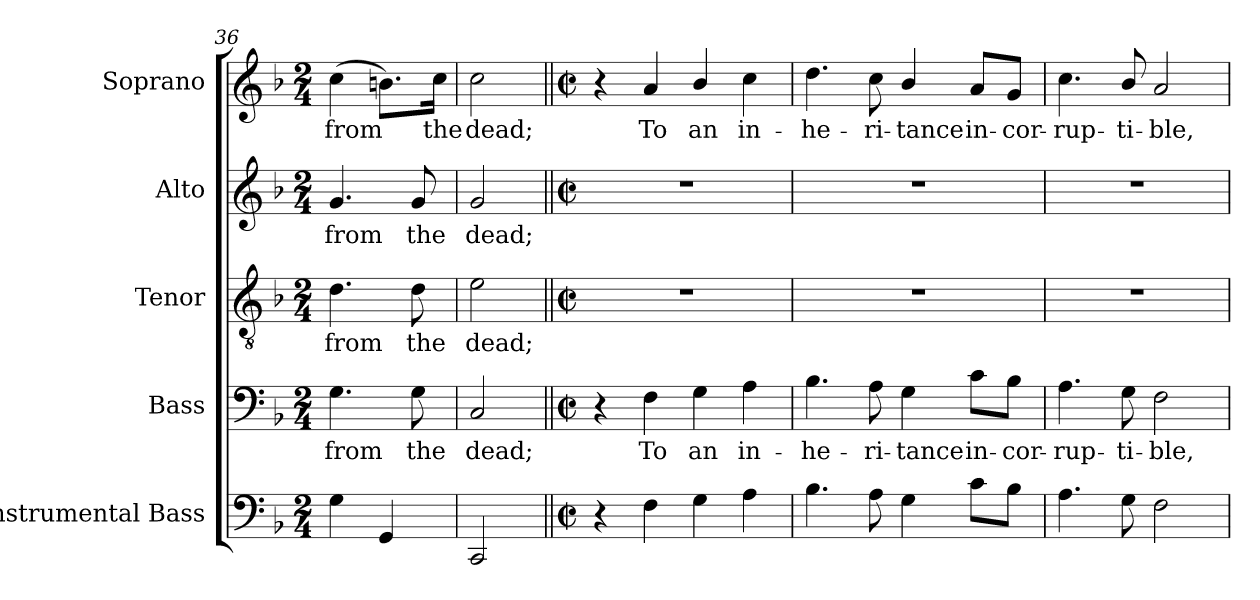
**kern	**kern	**text	**kern	**text	**kern	**text	**kern	**text
*part5	*part4	*part4	*part3	*part3	*part2	*part2	*part1	*part1
*staff5	*staff4	*staff4	*staff3	*staff3	*staff2	*staff2	*staff1	*staff1
*I"Instrumental Bass	*I"Bass	*	*I"Tenor	*	*I"Alto	*	*I"Soprano	*
*I'I. B.	*I'B.	*	*I'T.	*	*I'A.	*	*I'S.	*
*clefF4	*clefF4	*	*clefGv2	*	*clefG2	*	*clefG2	*
*	*	*	*ITrd7c12	*	*	*	*	*
*k[b-]	*k[b-]	*	*k[b-]	*	*k[b-]	*	*k[b-]	*
*F:	*F:	*	*F:	*	*F:	*	*F:	*
*M2/4	*M2/4	*	*M2/4	*	*M2/4	*	*M2/4	*
=36	=36	=36	=36	=36	=36	=36	=36	=36
!	!	!LO:LY:b:color=#000000	!	!	!	!	!	!
!	!	!	!	!LO:LY:b:color=#000000	!	!	!	!
!	!	!	!	!	!	!LO:LY:b:color=#000000	!	!
!	!	!	!	!	!	!	!	!LO:LY:b:color=#000000
4Gi\	4.Gi\	from	4.Di\	from	4.gi/	from	(4cci\	from
4GGi/	.	.	.	.	.	.	8.bni\L)	.
!	!	!LO:LY:b:color=#000000	!	!	!	!	!	!
!	!	!	!	!LO:LY:b:color=#000000	!	!	!	!
!	!	!	!	!	!	!LO:LY:b:color=#000000	!	!
.	8Gi\	the	8Di\	the	8gi/	the	.	.
!	!	!	!	!	!	!	!	!LO:LY:b:color=#000000
.	.	.	.	.	.	.	16cci\Jk	the
=37	=37	=37	=37	=37	=37	=37	=37	=37
!	!	!LO:LY:b:color=#000000	!	!	!	!	!	!
!	!	!	!	!LO:LY:b:color=#000000	!	!	!	!
!	!	!	!	!	!	!LO:LY:b:color=#000000	!	!
!	!	!	!	!	!	!	!	!LO:LY:b:color=#000000
2CCi/	2Ci/	dead;	2Ei\	dead;	2gi/	dead;	2cci\	dead;
!!LO:PB:g=z
=38||	=38||	=38||	=38||	=38||	=38||	=38||	=38||	=38||
*M2/2	*M2/2	*	*M2/2	*	*M2/2	*	*M2/2	*
*met(c|)	*met(c|)	*	*met(c|)	*	*met(c|)	*	*met(c|)	*
4r	4r	.	1r	.	1r	.	4r	.
!	!	!LO:LY:b:color=#000000	!	!	!	!	!	!
!	!	!	!	!	!	!	!	!LO:LY:b:color=#000000
4Fi\	4Fi\	To	.	.	.	.	4ai/	To
!	!	!LO:LY:b:color=#000000	!	!	!	!	!	!
!	!	!	!	!	!	!	!	!LO:LY:b:color=#000000
4Gi\	4Gi\	an	.	.	.	.	4b-i/	an
!	!	!LO:LY:b:color=#000000	!	!	!	!	!	!
!	!	!	!	!	!	!	!	!LO:LY:b:color=#000000
4Ai\	4Ai\	in-	.	.	.	.	4cci\	in-
=39	=39	=39	=39	=39	=39	=39	=39	=39
!	!	!LO:LY:b:color=#000000	!	!	!	!	!	!
!	!	!	!	!	!	!	!	!LO:LY:b:color=#000000
4.B-i\	4.B-i\	-he-	1r	.	1r	.	4.ddi\	-he-
!	!	!LO:LY:b:color=#000000	!	!	!	!	!	!
!	!	!	!	!	!	!	!	!LO:LY:b:color=#000000
8Ai\	8Ai\	-ri-	.	.	.	.	8cci\	-ri-
!	!	!LO:LY:b:color=#000000	!	!	!	!	!	!
!	!	!	!	!	!	!	!	!LO:LY:b:color=#000000
4Gi\	4Gi\	-tance	.	.	.	.	4b-i/	-tance
!	!	!LO:LY:b:color=#000000	!	!	!	!	!	!
!	!	!	!	!	!	!	!	!LO:LY:b:color=#000000
8ci\L	8ci\L	in-	.	.	.	.	8ai/L	in-
!	!	!LO:LY:b:color=#000000	!	!	!	!	!	!
!	!	!	!	!	!	!	!	!LO:LY:b:color=#000000
8B-i\J	8B-i\J	-cor-	.	.	.	.	8gi/J	-cor-
=40	=40	=40	=40	=40	=40	=40	=40	=40
!	!	!LO:LY:b:color=#000000	!	!	!	!	!	!
!	!	!	!	!	!	!	!	!LO:LY:b:color=#000000
4.Ai\	4.Ai\	-rup-	1r	.	1r	.	4.cci\	-rup-
!	!	!LO:LY:b:color=#000000	!	!	!	!	!	!
!	!	!	!	!	!	!	!	!LO:LY:b:color=#000000
8Gi\	8Gi\	-ti-	.	.	.	.	8b-i/	-ti-
!	!	!LO:LY:b:color=#000000	!	!	!	!	!	!
!	!	!	!	!	!	!	!	!LO:LY:b:color=#000000
2Fi\	2Fi\	-ble,	.	.	.	.	2ai/	-ble,
=	=	=	=	=	=	=	=	=
*-	*-	*-	*-	*-	*-	*-	*-	*-
